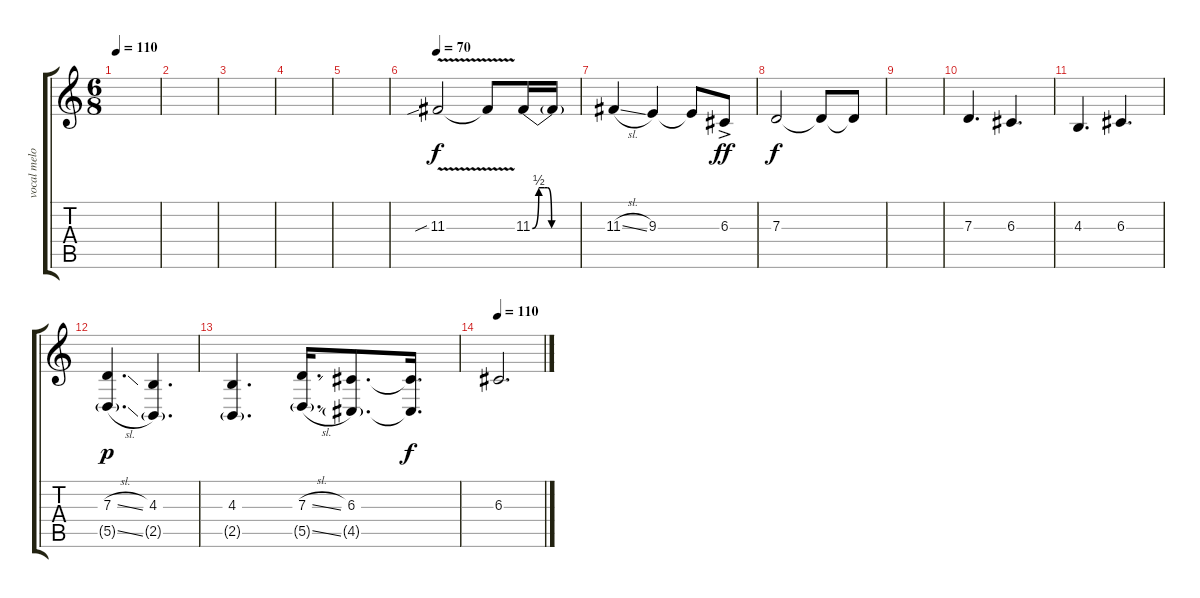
\track ("vocal melody" "vocal melo") {instrument violin}
\staff {score tabs}
\tuning (E4 B3 G3 D3 A2 E2) {hide}
\ts (6 8)
\tempo 110
\clef g2
\ks c
|
|
|
|
|
\tempo 70
11.3{v sib}.2{volume 11} 11.3{t}.8 11.3{be (custom 0 0 8 2 15 2 19 2 24 0 50 0 60 0)}.16 11.3{t}.16 |
11.3{sl}.4 9.3.4 9.3{t}.8 6.3{ac}.8{dy ff} |
7.3.2{dy f} 7.3{t}.8 7.3{t}.8 |
|
7.3.4{d} 6.3.4{d} |
4.3.4{d} 6.3.4{d} |
(7.3{sl} 5.5{sl g}).4{d dy p} (4.3 2.5{g}).4{d} |
(4.3 2.5{g}).4{d} (7.3{sl} 5.5{sl g}).16{d} (6.3 4.5{g}).8{d} (6.3{t} 4.5{t}).16{d dy f} |
\tempo 110
6.3.2{d}
